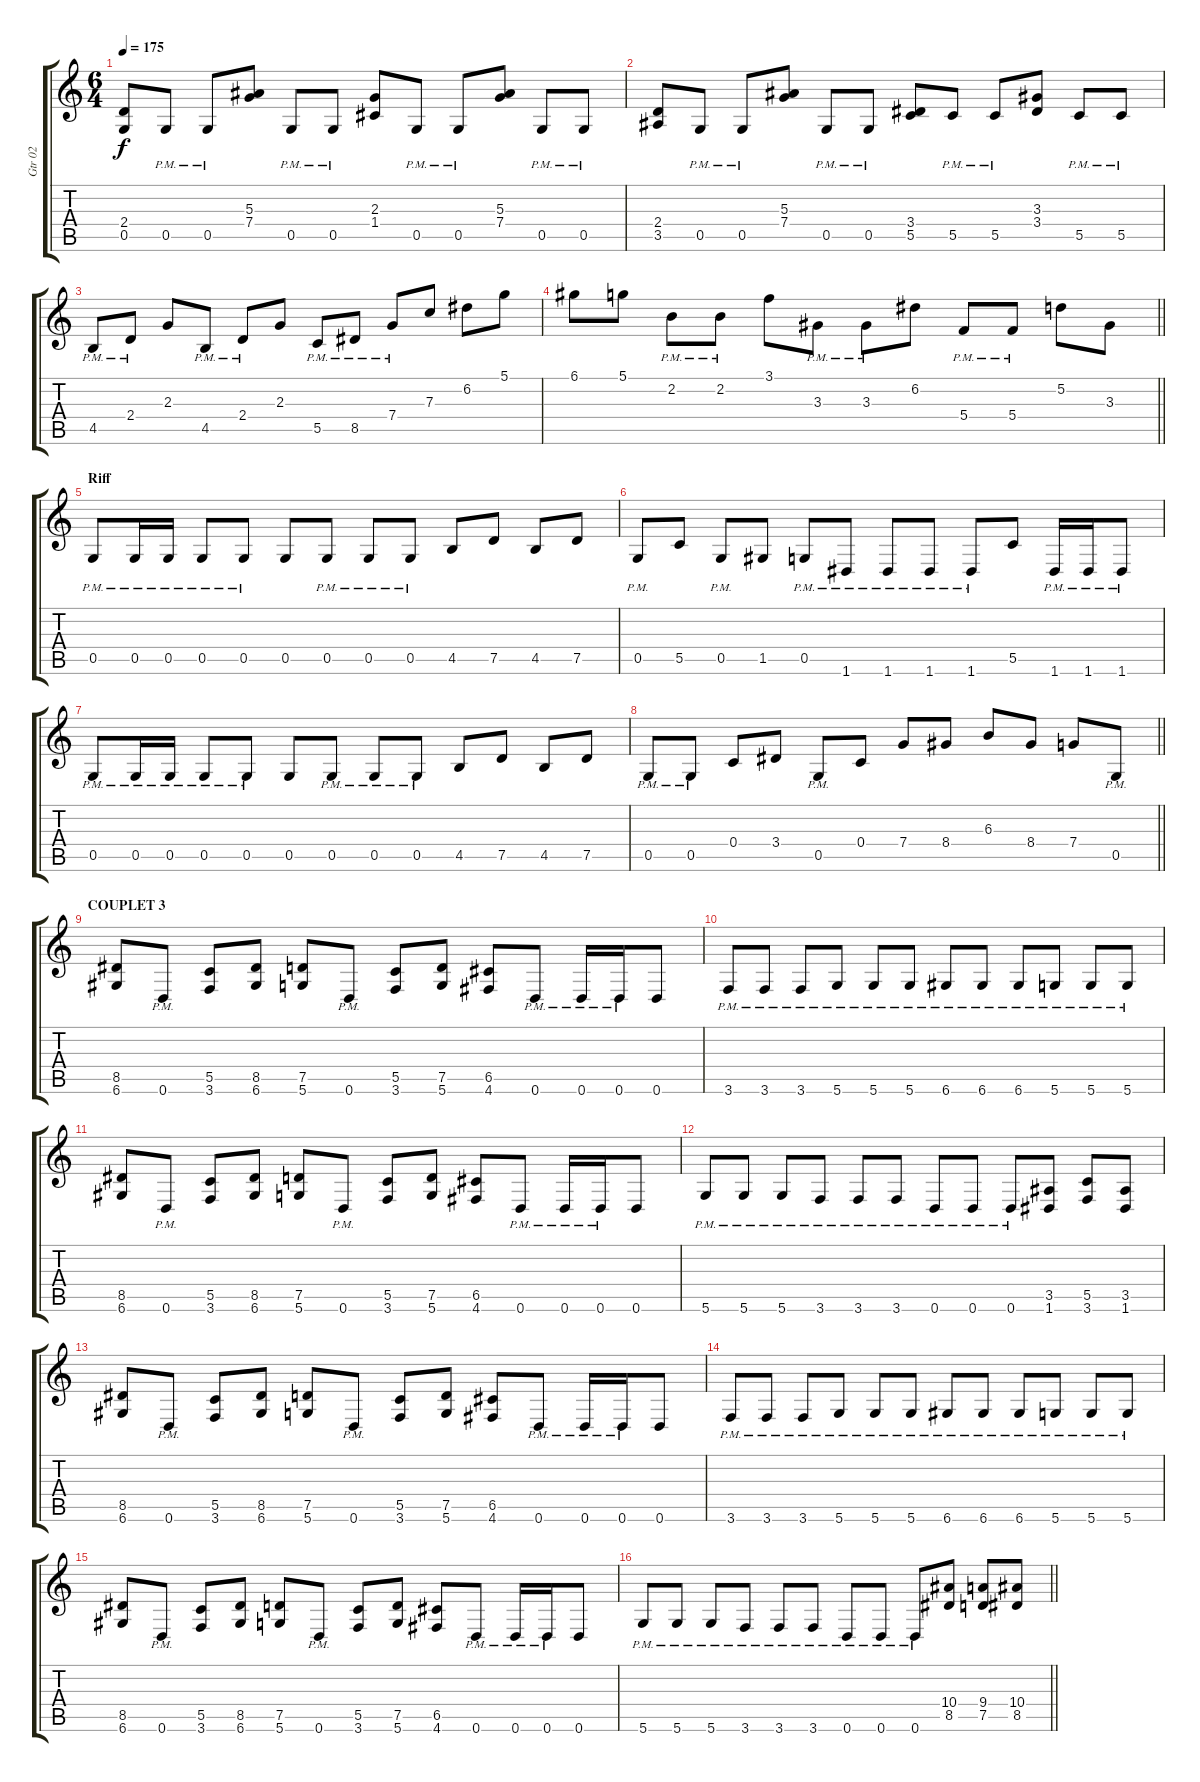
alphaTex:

\track ("Gtr 02" "Gtr 02") {instrument overdrivenguitar}
\staff {score tabs}
\tuning (D4 A3 F3 C3 G2 D2) {hide}
\ts (6 4)
\tempo 175
\clef g2
\ks c
(2.4 0.5).8{dy f} 0.5{pm}.8 0.5{pm}.8 (5.3 7.4).8 0.5{pm}.8 0.5{pm}.8 (2.3 1.4).8 0.5{pm}.8 0.5{pm}.8 (5.3 7.4).8 0.5{pm}.8 0.5{pm}.8 |
(2.4 3.5).8 0.5{pm}.8 0.5{pm}.8 (5.3 7.4).8 0.5{pm}.8 0.5{pm}.8 (3.4 5.5).8 5.5{pm}.8 5.5{pm}.8 (3.3 3.4).8 5.5{pm}.8 5.5{pm}.8 |
4.5{pm}.8 2.4{pm}.8 2.3.8 4.5{pm}.8 2.4{pm}.8 2.3.8 5.5{pm}.8 8.5{pm}.8 7.4{pm}.8 7.3.8 6.2.8 5.1.8 |
\barLineRight lightlight
6.1.8 5.1.8 2.2{pm}.8 2.2{pm}.8 3.1.8 3.3{pm}.8 3.3{pm}.8 6.2.8 5.4{pm}.8 5.4{pm}.8 5.2.8 3.3.8 |
\section ("" "Riff")
0.5{pm}.8 0.5{pm}.16 0.5{pm}.16 0.5{pm}.8 0.5{pm}.8 0.5.8 0.5{pm}.8 0.5{pm}.8 0.5{pm}.8 4.5.8 7.5.8 4.5.8 7.5.8 |
0.5{pm}.8 5.5.8 0.5{pm}.8 1.5.8 0.5{pm}.8 1.6{pm}.8 1.6{pm}.8 1.6{pm}.8 1.6{pm}.8 5.5.8 1.6{pm}.16 1.6{pm}.16 1.6{pm}.8 |
0.5{pm}.8 0.5{pm}.16 0.5{pm}.16 0.5{pm}.8 0.5{pm}.8 0.5.8 0.5{pm}.8 0.5{pm}.8 0.5{pm}.8 4.5.8 7.5.8 4.5.8 7.5.8 |
\barLineRight lightlight
0.5{pm}.8 0.5{pm}.8 0.4.8 3.4.8 0.5{pm}.8 0.4.8 7.4.8 8.4.8 6.3.8 8.4.8 7.4.8 0.5{pm}.8 |
\section ("" "COUPLET 3")
(8.5 6.6).8 0.6{pm}.8 (5.5 3.6).8 (8.5 6.6).8 (7.5 5.6).8 0.6{pm}.8 (5.5 3.6).8 (7.5 5.6).8 (6.5 4.6).8 0.6{pm}.8 0.6{pm}.16 0.6{pm}.16 0.6.8 |
3.6{pm}.8 3.6{pm}.8 3.6{pm}.8 5.6{pm}.8 5.6{pm}.8 5.6{pm}.8 6.6{pm}.8 6.6{pm}.8 6.6{pm}.8 5.6{pm}.8 5.6{pm}.8 5.6{pm}.8 |
(8.5 6.6).8 0.6{pm}.8 (5.5 3.6).8 (8.5 6.6).8 (7.5 5.6).8 0.6{pm}.8 (5.5 3.6).8 (7.5 5.6).8 (6.5 4.6).8 0.6{pm}.8 0.6{pm}.16 0.6{pm}.16 0.6.8 |
5.6{pm}.8 5.6{pm}.8 5.6{pm}.8 3.6{pm}.8 3.6{pm}.8 3.6{pm}.8 0.6{pm}.8 0.6{pm}.8 0.6{pm}.8 (3.5 1.6).8 (5.5 3.6).8 (3.5 1.6).8 |
(8.5 6.6).8 0.6{pm}.8 (5.5 3.6).8 (8.5 6.6).8 (7.5 5.6).8 0.6{pm}.8 (5.5 3.6).8 (7.5 5.6).8 (6.5 4.6).8 0.6{pm}.8 0.6{pm}.16 0.6{pm}.16 0.6.8 |
3.6{pm}.8 3.6{pm}.8 3.6{pm}.8 5.6{pm}.8 5.6{pm}.8 5.6{pm}.8 6.6{pm}.8 6.6{pm}.8 6.6{pm}.8 5.6{pm}.8 5.6{pm}.8 5.6{pm}.8 |
(8.5 6.6).8 0.6{pm}.8 (5.5 3.6).8 (8.5 6.6).8 (7.5 5.6).8 0.6{pm}.8 (5.5 3.6).8 (7.5 5.6).8 (6.5 4.6).8 0.6{pm}.8 0.6{pm}.16 0.6{pm}.16 0.6.8 |
\barLineRight lightlight
5.6{pm}.8 5.6{pm}.8 5.6{pm}.8 3.6{pm}.8 3.6{pm}.8 3.6{pm}.8 0.6{pm}.8 0.6{pm}.8 0.6{pm}.8 (10.4 8.5).8 (9.4 7.5).8 (10.4 8.5).8
